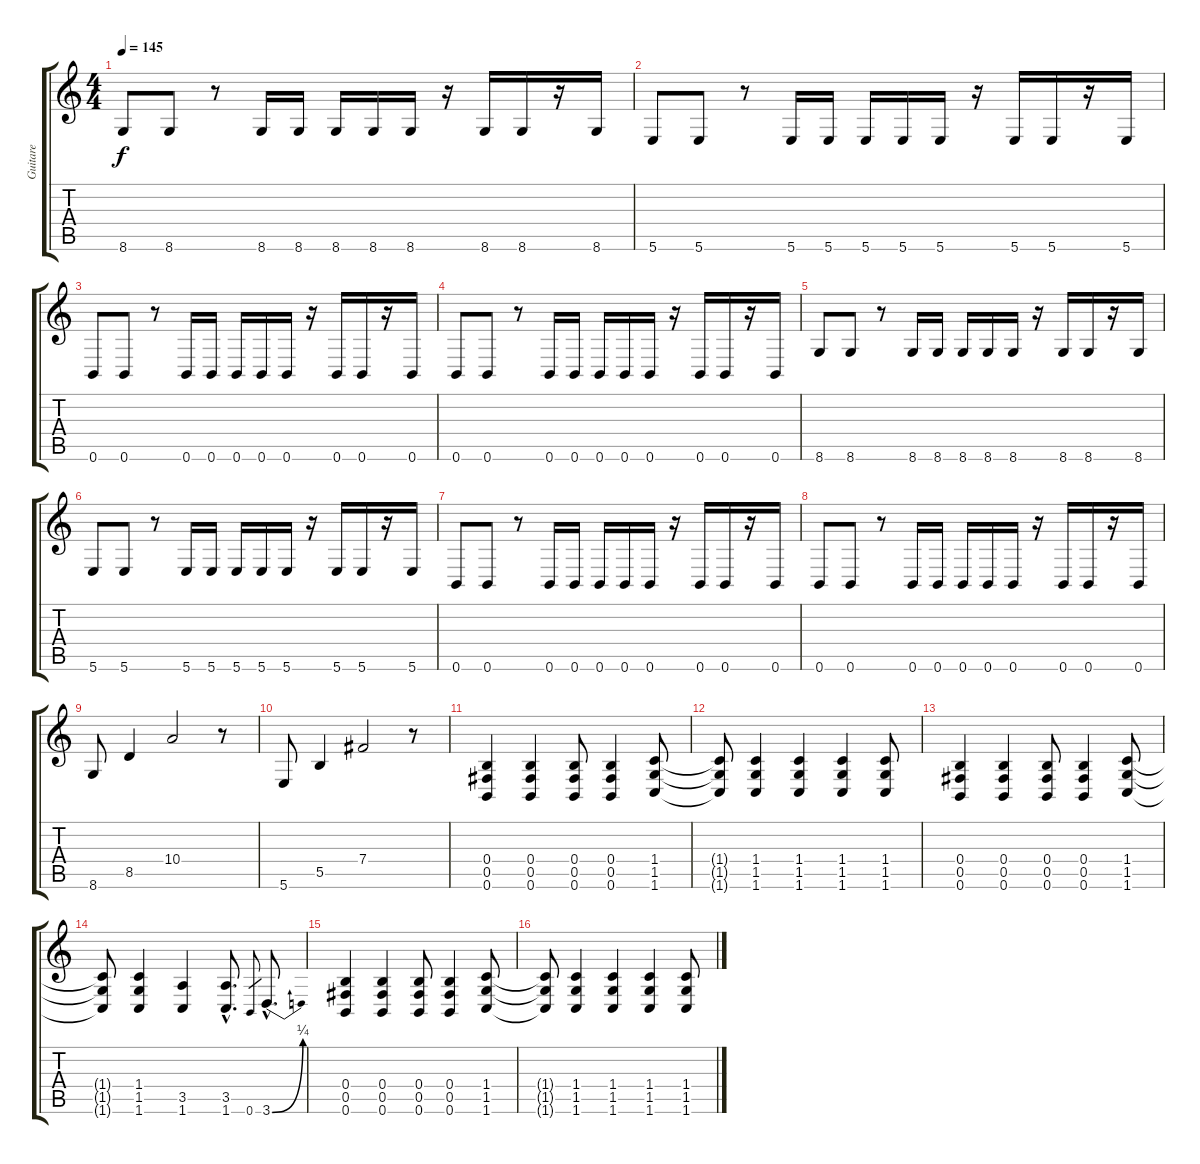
\track ("Guitare" "Guitare") {instrument distortionguitar}
\staff {score tabs}
\tuning (Db4 Ab3 E3 B2 Gb2 B1) {hide}
\ts (4 4)
\section ("" "")
\tempo 145
\clef g2
\ks c
8.6.8{dy f} 8.6.8 r.8 8.6.16 8.6.16 8.6.16 8.6.16 8.6.16 r.16 8.6.16 8.6.16 r.16 8.6.16 |
5.6.8 5.6.8 r.8 5.6.16 5.6.16 5.6.16 5.6.16 5.6.16 r.16 5.6.16 5.6.16 r.16 5.6.16 |
0.6.8 0.6.8 r.8 0.6.16 0.6.16 0.6.16 0.6.16 0.6.16 r.16 0.6.16 0.6.16 r.16 0.6.16 |
0.6.8 0.6.8 r.8 0.6.16 0.6.16 0.6.16 0.6.16 0.6.16 r.16 0.6.16 0.6.16 r.16 0.6.16 |
8.6.8 8.6.8 r.8 8.6.16 8.6.16 8.6.16 8.6.16 8.6.16 r.16 8.6.16 8.6.16 r.16 8.6.16 |
5.6.8 5.6.8 r.8 5.6.16 5.6.16 5.6.16 5.6.16 5.6.16 r.16 5.6.16 5.6.16 r.16 5.6.16 |
0.6.8 0.6.8 r.8 0.6.16 0.6.16 0.6.16 0.6.16 0.6.16 r.16 0.6.16 0.6.16 r.16 0.6.16 |
0.6.8 0.6.8 r.8 0.6.16 0.6.16 0.6.16 0.6.16 0.6.16 r.16 0.6.16 0.6.16 r.16 0.6.16 |
\section ("" "")
8.6.8 8.5.4 10.4.2 r.8 |
5.6.8 5.5.4 7.4.2 r.8 |
\section ("" "")
(0.4 0.5 0.6).4 (0.4 0.5 0.6).4 (0.4 0.5 0.6).8 (0.4 0.5 0.6).4 (1.4 1.5 1.6).8 |
(1.4{t} 1.5{t} 1.6{t}).8 (1.4 1.5 1.6).4 (1.4 1.5 1.6).4 (1.4 1.5 1.6).4 (1.4 1.5 1.6).8 |
(0.4 0.5 0.6).4 (0.4 0.5 0.6).4 (0.4 0.5 0.6).8 (0.4 0.5 0.6).4 (1.4 1.5 1.6).8 |
(1.4{t} 1.5{t} 1.6{t}).8 (1.4 1.5 1.6).4 (3.5 1.6).4 (3.5{hac} 1.6{hac}).8{d} 0.6.8{gr} 3.6{be (bend 0 0 60 1) hac}.8{d} |
(0.4 0.5 0.6).4 (0.4 0.5 0.6).4 (0.4 0.5 0.6).8 (0.4 0.5 0.6).4 (1.4 1.5 1.6).8 |
(1.4{t} 1.5{t} 1.6{t}).8 (1.4 1.5 1.6).4 (1.4 1.5 1.6).4 (1.4 1.5 1.6).4 (1.4 1.5 1.6).8
